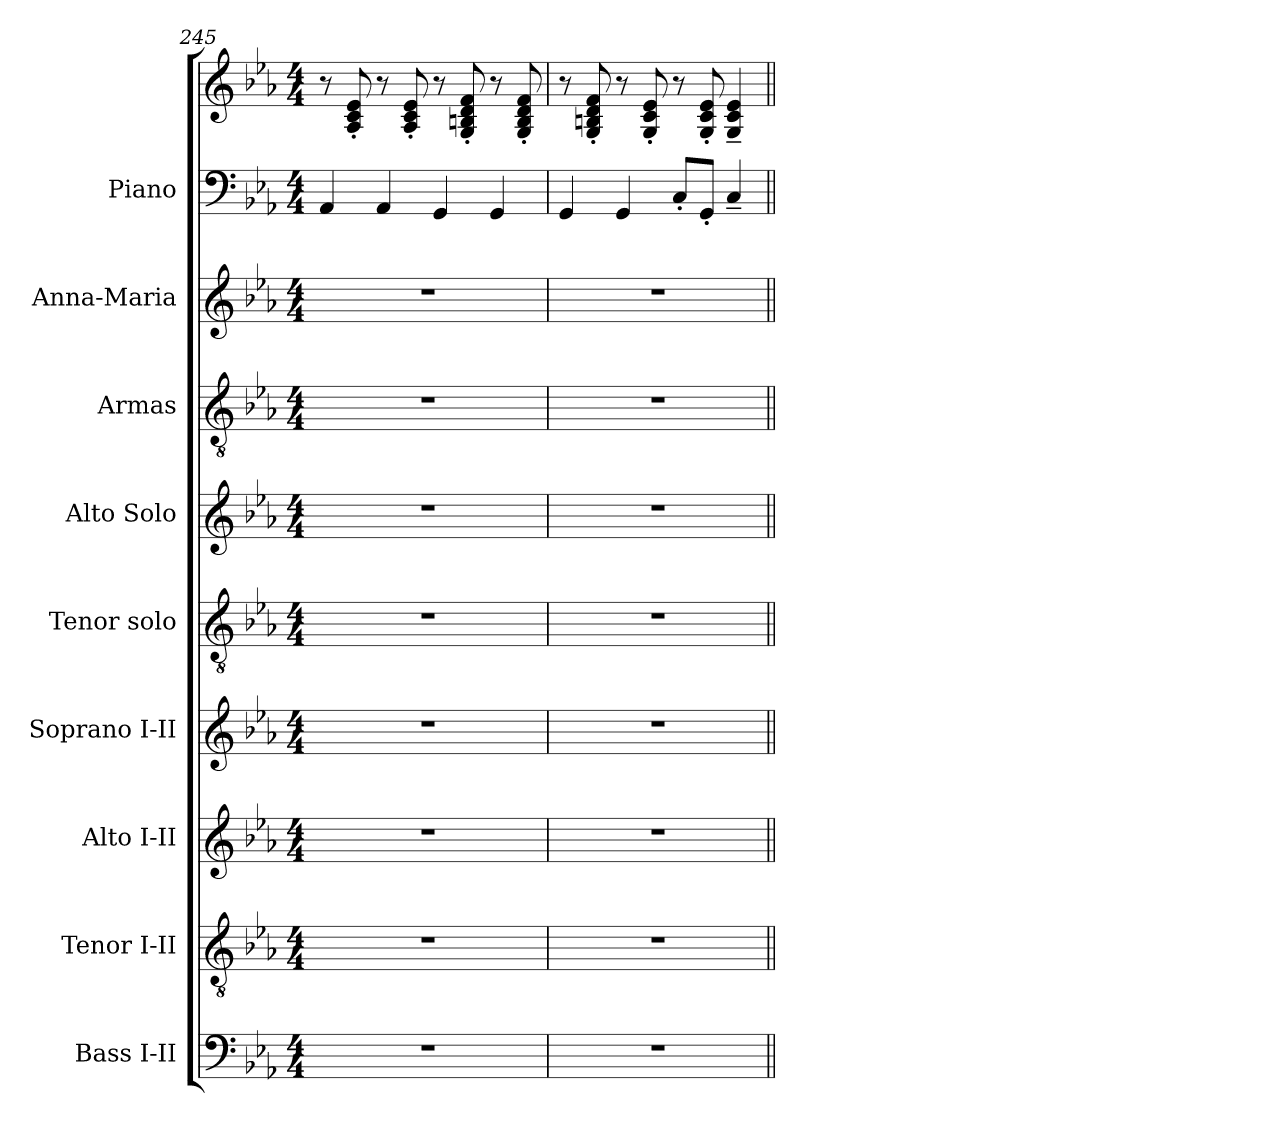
**kern	**kern	**kern	**kern	**kern	**kern	**kern	**kern	**kern	**kern
*part9	*part8	*part7	*part6	*part5	*part4	*part3	*part2	*part1	*part1
*staff10	*staff9	*staff8	*staff7	*staff6	*staff5	*staff4	*staff3	*staff2	*staff1
*I"Bass I-II	*I"Tenor I-II	*I"Alto I-II	*I"Soprano I-II	*I"Tenor solo	*I"Alto Solo	*I"Armas	*I"Anna-Maria	*I"Piano	*
*I'B.	*I'T.	*I'A.	*I'S.	*I'T. Solo	*I'A. Solo	*I'Armas	*I'A-M	*I'Pno.	*
*clefF4	*clefGv2	*clefG2	*clefG2	*clefGv2	*clefG2	*clefGv2	*clefG2	*clefF4	*clefG2
*	*ITrd7c12	*	*	*ITrd7c12	*	*ITrd7c12	*	*	*
*k[b-e-a-]	*k[b-e-a-]	*k[b-e-a-]	*k[b-e-a-]	*k[b-e-a-]	*k[b-e-a-]	*k[b-e-a-]	*k[b-e-a-]	*k[b-e-a-]	*k[b-e-a-]
*E-:	*E-:	*E-:	*E-:	*E-:	*E-:	*E-:	*E-:	*E-:	*E-:
*M4/4	*M4/4	*M4/4	*M4/4	*M4/4	*M4/4	*M4/4	*M4/4	*M4/4	*M4/4
=245	=245	=245	=245	=245	=245	=245	=245	=245	=245
1r	1r	1r	1r	1r	1r	1r	1r	4AA-i/	8r
.	.	.	.	.	.	.	.	.	8A-i/' 8ci' 8e-i'
.	.	.	.	.	.	.	.	4AA-i/	8r
.	.	.	.	.	.	.	.	.	8A-i/' 8ci' 8e-i'
.	.	.	.	.	.	.	.	4GGi/	8r
.	.	.	.	.	.	.	.	.	8Gi/' 8Bni' 8di' 8fi'
.	.	.	.	.	.	.	.	4GGi/	8r
.	.	.	.	.	.	.	.	.	8Gi/' 8Bi' 8di' 8fi'
!!LO:LB:g=z
=246	=246	=246	=246	=246	=246	=246	=246	=246	=246
1r	1r	1r	1r	1r	1r	1r	1r	4GGi/	8r
.	.	.	.	.	.	.	.	.	8Gi/' 8Bni' 8di' 8fi'
.	.	.	.	.	.	.	.	4GGi/	8r
.	.	.	.	.	.	.	.	.	8Gi/' 8ci' 8e-i'
.	.	.	.	.	.	.	.	8C'i/L	8r
.	.	.	.	.	.	.	.	8GG'i/J	8Gi/' 8ci' 8e-i'
.	.	.	.	.	.	.	.	4C~i/	4Gi/~ 4ci~ 4e-i~
=||	=||	=||	=||	=||	=||	=||	=||	=||	=||
*-	*-	*-	*-	*-	*-	*-	*-	*-	*-
